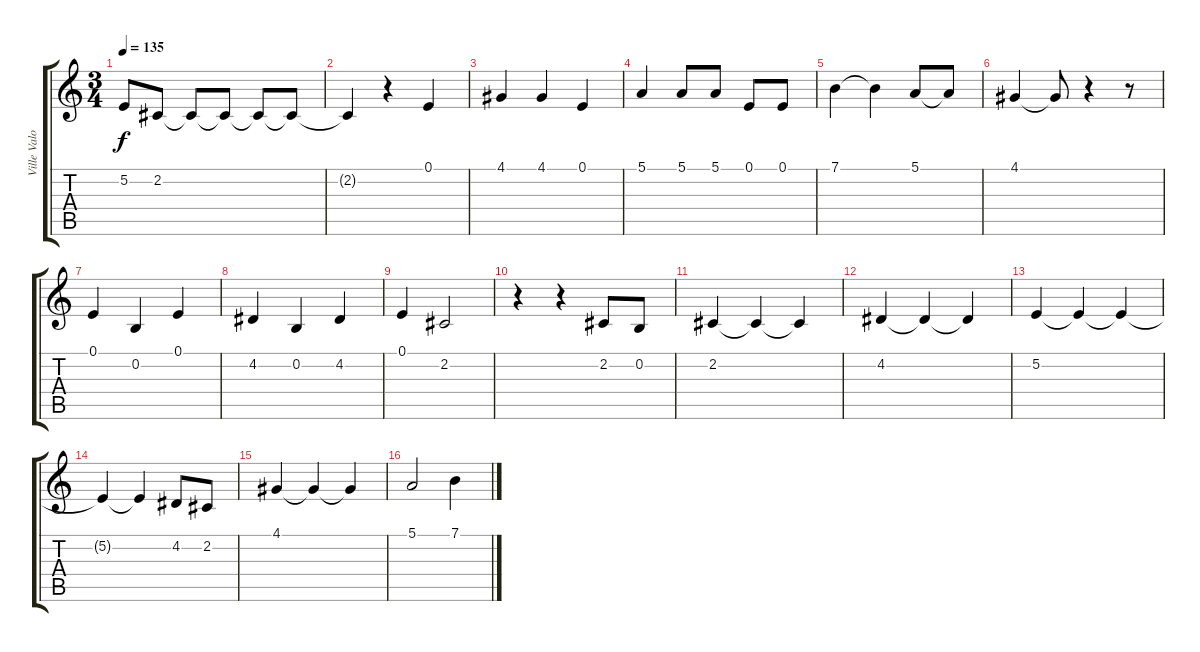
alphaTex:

\track ("Ville Valo" "Ville Valo") {instrument lead6voice}
\staff {score tabs}
\tuning (E4 B3 G3 D3 A2 E2) {hide}
\ts (3 4)
\tempo 135
\clef g2
\ks c
5.2.8{dy f} 2.2.8 2.2{t}.8 2.2{t}.8 2.2{t}.8 2.2{t}.8 |
2.2{t}.4 r.4 0.1.4 |
4.1.4 4.1.4 0.1.4 |
5.1.4 5.1.8 5.1.8 0.1.8 0.1.8 |
7.1.4 7.1{t}.4 5.1.8 5.1{t}.8 |
4.1.4 4.1{t}.8 r.4 r.8 |
0.1.4 0.2.4 0.1.4 |
4.2.4 0.2.4 4.2.4 |
0.1.4 2.2.2 |
r.4 r.4 2.2.8 0.2.8 |
2.2.4 2.2{t}.4 2.2{t}.4 |
4.2.4 4.2{t}.4 4.2{t}.4 |
5.2.4 5.2{t}.4 5.2{t}.4 |
5.2{t}.4 5.2{t}.4 4.2.8 2.2.8 |
4.1.4 4.1{t}.4 4.1{t}.4 |
5.1.2 7.1.4
